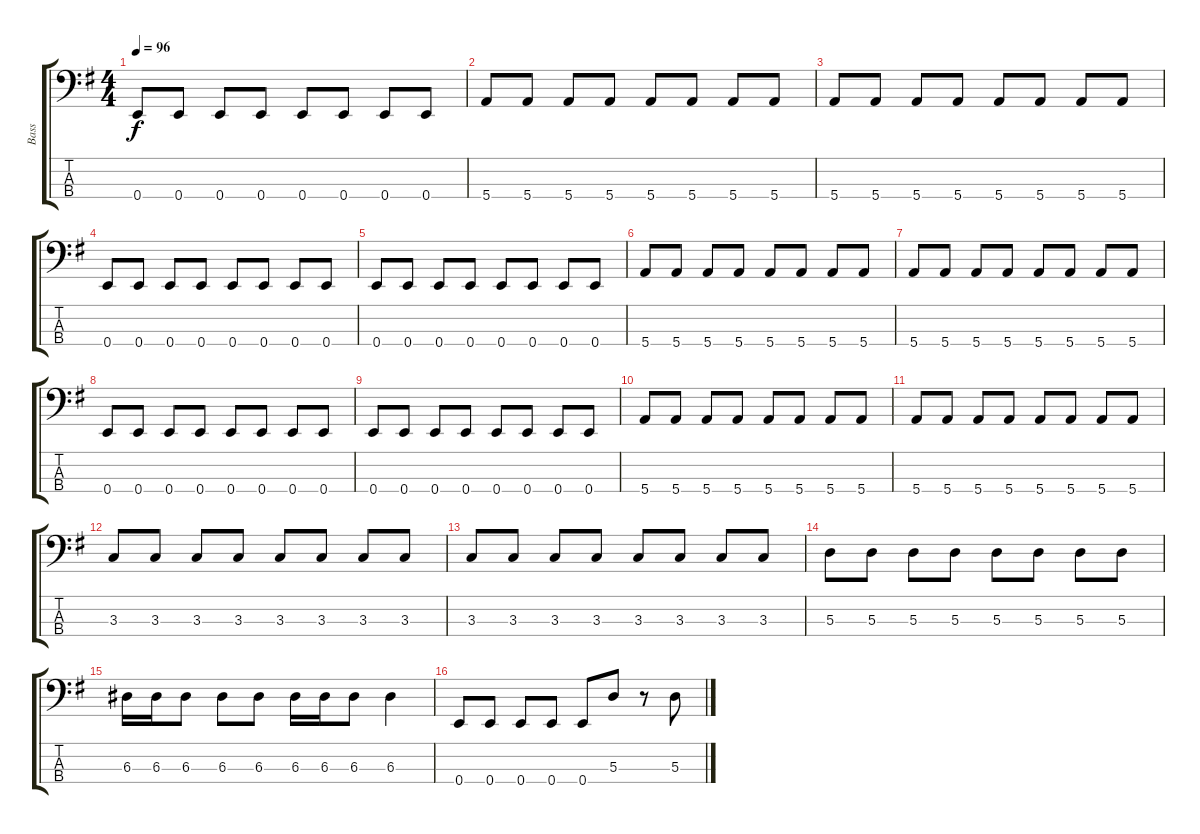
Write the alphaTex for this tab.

\track ("Bass" "Bass") {instrument electricbassfinger}
\staff {score tabs}
\tuning (G2 D2 A1 E1) {hide}
\ts (4 4)
\tempo 96
\clef f4
\ks eminor
0.4.8{dy f} 0.4.8 0.4.8 0.4.8 0.4.8 0.4.8 0.4.8 0.4.8 |
5.4.8 5.4.8 5.4.8 5.4.8 5.4.8 5.4.8 5.4.8 5.4.8 |
5.4.8 5.4.8 5.4.8 5.4.8 5.4.8 5.4.8 5.4.8 5.4.8 |
0.4.8 0.4.8 0.4.8 0.4.8 0.4.8 0.4.8 0.4.8 0.4.8 |
0.4.8 0.4.8 0.4.8 0.4.8 0.4.8 0.4.8 0.4.8 0.4.8 |
5.4.8 5.4.8 5.4.8 5.4.8 5.4.8 5.4.8 5.4.8 5.4.8 |
5.4.8 5.4.8 5.4.8 5.4.8 5.4.8 5.4.8 5.4.8 5.4.8 |
0.4.8 0.4.8 0.4.8 0.4.8 0.4.8 0.4.8 0.4.8 0.4.8 |
0.4.8 0.4.8 0.4.8 0.4.8 0.4.8 0.4.8 0.4.8 0.4.8 |
5.4.8 5.4.8 5.4.8 5.4.8 5.4.8 5.4.8 5.4.8 5.4.8 |
5.4.8 5.4.8 5.4.8 5.4.8 5.4.8 5.4.8 5.4.8 5.4.8 |
3.3.8 3.3.8 3.3.8 3.3.8 3.3.8 3.3.8 3.3.8 3.3.8 |
3.3.8 3.3.8 3.3.8 3.3.8 3.3.8 3.3.8 3.3.8 3.3.8 |
5.3.8 5.3.8 5.3.8 5.3.8 5.3.8 5.3.8 5.3.8 5.3.8 |
6.3.16 6.3.16 6.3.8 6.3.8 6.3.8 6.3.16 6.3.16 6.3.8 6.3.4 |
0.4.8 0.4.8 0.4.8 0.4.8 0.4.8 5.3.8 r.8 5.3.8
